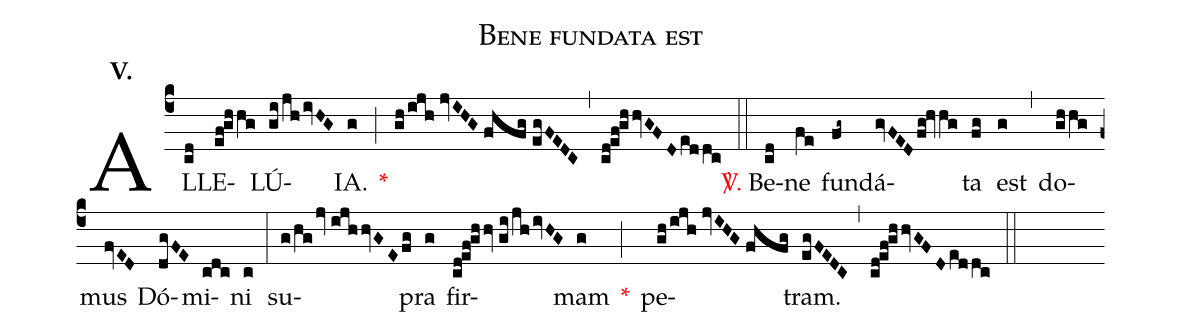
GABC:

name:Bene fundata est;
mode:V.;
office-part:Alleluia;
%%
(c4) AL(cd)LE(ef!ghhg)LÚ(gi/jh/ivHG)IA.(g) <v>\red{*}</v>(;) (gh/ijh//jvIHG//fhfg//egFEDC) (,) (cd!ef!gh/hvGFD/eddc) (::) <v>\red{\Vbar.}</v> Be(cd)ne(fe) fun(fg~)dá(gvFEDfg!hvhg)ta(fg) est(g) (,) do(ghhg)mus(fvED) Dó(dgFE)mi(cdc)ni(c) (:) su(g/hgjv//ijhhvGEfg)pra(g) fir(cd!ef!ghhv//gi/jhivHG)mam(g) <v>\red{*}</v>(;) pe(gh/ijh//jvIHG//fhfg)tram.(egFEDC) (,) (cd!ef!gh/hvGFD/eddc) (::)
